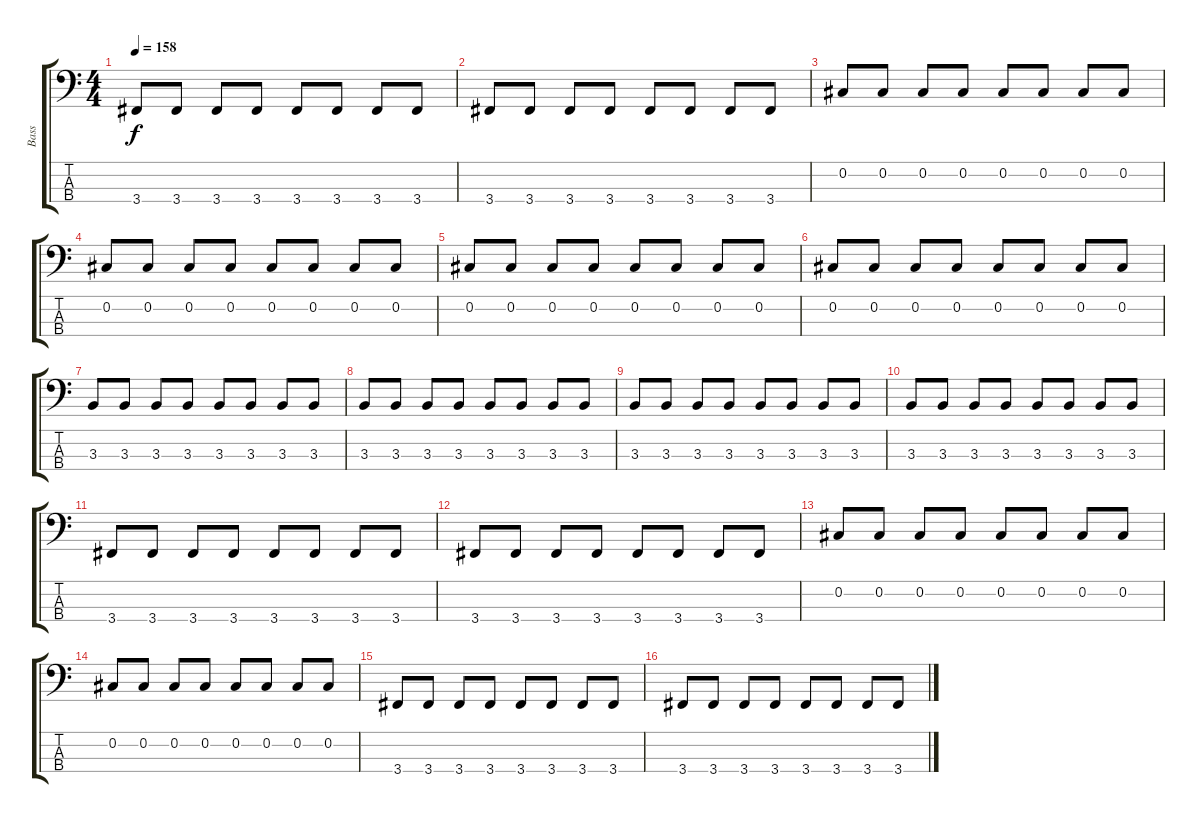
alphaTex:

\track ("Bass" "Bass") {instrument electricbassfinger}
\staff {score tabs}
\tuning (Gb2 Db2 Ab1 Eb1) {hide}
\ts (4 4)
\tempo 158
\clef f4
\ks c
3.4.8{dy f} 3.4.8 3.4.8 3.4.8 3.4.8 3.4.8 3.4.8 3.4.8 |
3.4.8 3.4.8 3.4.8 3.4.8 3.4.8 3.4.8 3.4.8 3.4.8 |
0.2.8 0.2.8 0.2.8 0.2.8 0.2.8 0.2.8 0.2.8 0.2.8 |
0.2.8 0.2.8 0.2.8 0.2.8 0.2.8 0.2.8 0.2.8 0.2.8 |
0.2.8 0.2.8 0.2.8 0.2.8 0.2.8 0.2.8 0.2.8 0.2.8 |
0.2.8 0.2.8 0.2.8 0.2.8 0.2.8 0.2.8 0.2.8 0.2.8 |
3.3.8 3.3.8 3.3.8 3.3.8 3.3.8 3.3.8 3.3.8 3.3.8 |
3.3.8 3.3.8 3.3.8 3.3.8 3.3.8 3.3.8 3.3.8 3.3.8 |
3.3.8 3.3.8 3.3.8 3.3.8 3.3.8 3.3.8 3.3.8 3.3.8 |
3.3.8 3.3.8 3.3.8 3.3.8 3.3.8 3.3.8 3.3.8 3.3.8 |
3.4.8 3.4.8 3.4.8 3.4.8 3.4.8 3.4.8 3.4.8 3.4.8 |
3.4.8 3.4.8 3.4.8 3.4.8 3.4.8 3.4.8 3.4.8 3.4.8 |
0.2.8 0.2.8 0.2.8 0.2.8 0.2.8 0.2.8 0.2.8 0.2.8 |
0.2.8 0.2.8 0.2.8 0.2.8 0.2.8 0.2.8 0.2.8 0.2.8 |
3.4.8 3.4.8 3.4.8 3.4.8 3.4.8 3.4.8 3.4.8 3.4.8 |
3.4.8 3.4.8 3.4.8 3.4.8 3.4.8 3.4.8 3.4.8 3.4.8
